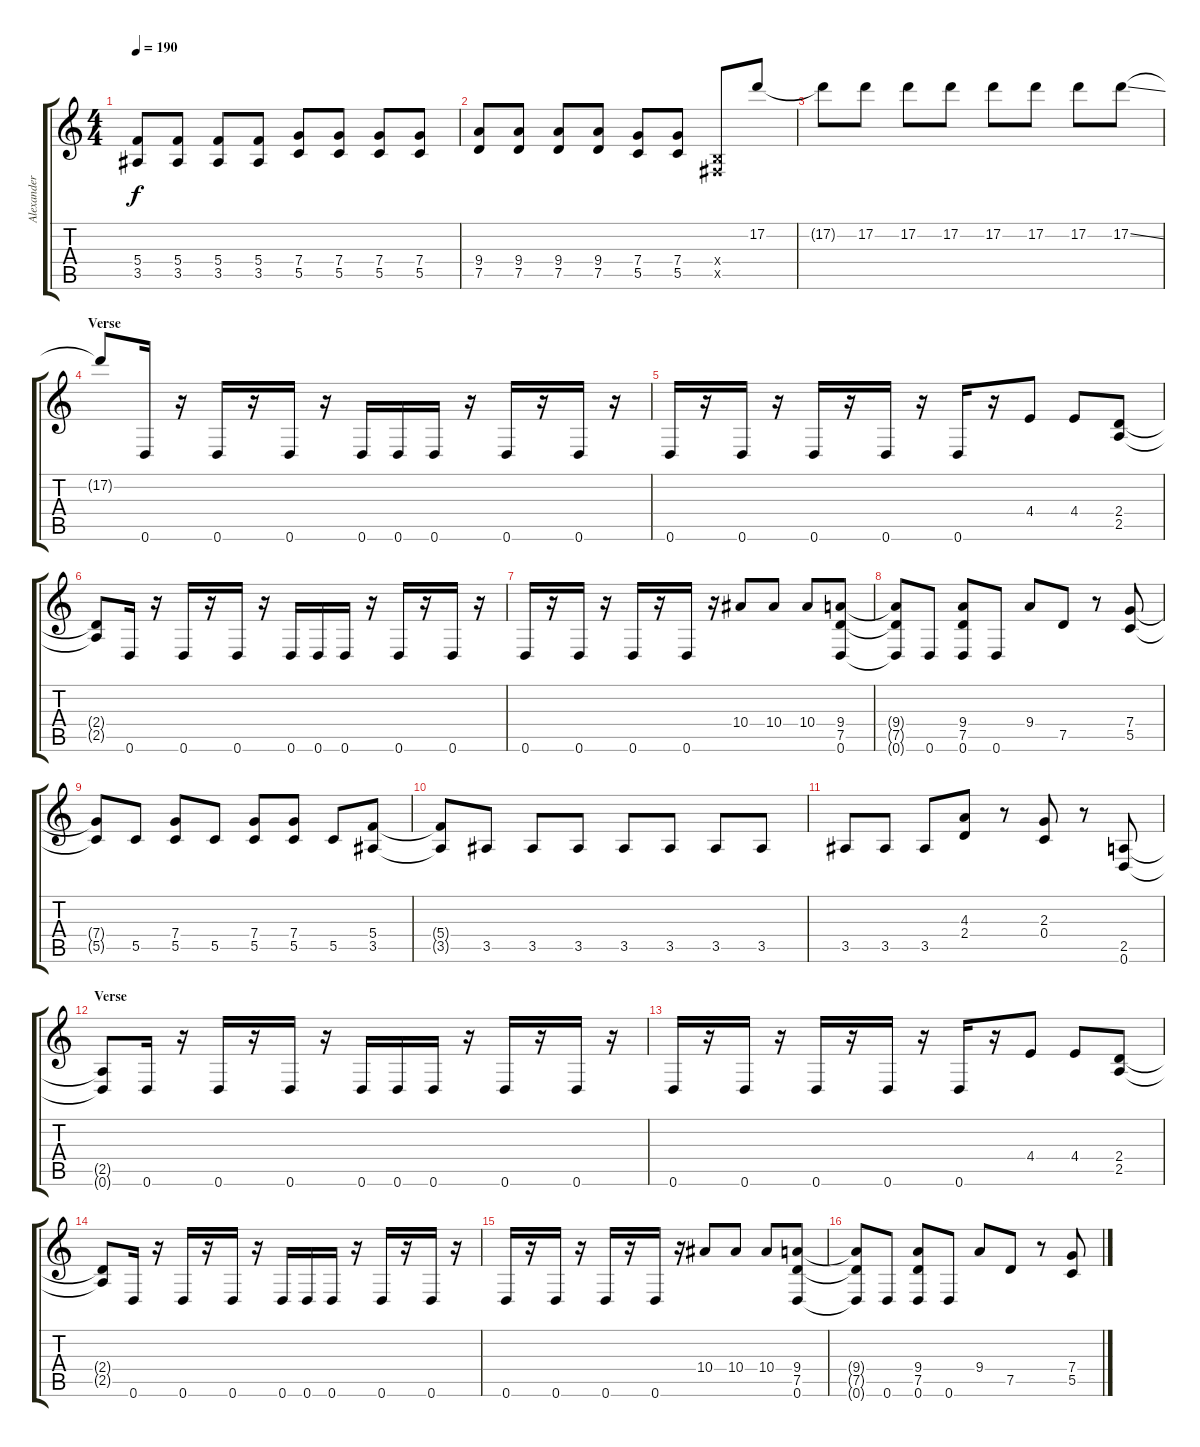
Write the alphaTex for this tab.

\track ("Alexander Kuoppala " "Alexander ") {instrument distortionguitar}
\staff {score tabs}
\tuning (D4 A3 F3 C3 G2 D2) {hide}
\ts (4 4)
\tempo 190
\clef g2
\ks c
(5.4{t} 3.5{t}).8{dy f} (5.4 3.5).8 (5.4 3.5).8 (5.4 3.5).8 (7.4 5.5).8 (7.4 5.5).8 (7.4 5.5).8 (7.4 5.5).8 |
(9.4 7.5).8 (9.4 7.5).8 (9.4 7.5).8 (9.4 7.5).8 (7.4 5.5).8 (7.4 5.5).8 (-1.4{x} -1.5{x}).8 17.2.8 |
17.2{t}.8 17.2.8 17.2.8 17.2.8 17.2.8 17.2.8 17.2.8 17.2{ss}.8 |
\section ("" "Verse")
17.2{t}.8 0.6.16 r.16 0.6.16 r.16 0.6.16 r.16 0.6.16 0.6.16 0.6.16 r.16 0.6.16 r.16 0.6.16 r.16 |
0.6.16 r.16 0.6.16 r.16 0.6.16 r.16 0.6.16 r.16 0.6.16 r.16 4.4.8 4.4.8 (2.4 2.5).8 |
(2.4{t} 2.5{t}).8 0.6.16 r.16 0.6.16 r.16 0.6.16 r.16 0.6.16 0.6.16 0.6.16 r.16 0.6.16 r.16 0.6.16 r.16 |
0.6.16 r.16 0.6.16 r.16 0.6.16 r.16 0.6.16 r.16 10.4.8 10.4.8 10.4.8 (9.4 7.5 0.6).8 |
(9.4{t} 7.5{t} 0.6{t}).8 0.6.8 (9.4 7.5 0.6).8 0.6.8 9.4.8 7.5.8 r.8 (7.4 5.5).8 |
(7.4{t} 5.5{t}).8 5.5.8 (7.4 5.5).8 5.5.8 (7.4 5.5).8 (7.4 5.5).8 5.5.8 (5.4 3.5).8 |
(5.4{t} 3.5{t}).8 3.5.8 3.5.8 3.5.8 3.5.8 3.5.8 3.5.8 3.5.8 |
3.5.8 3.5.8 3.5.8 (4.3 2.4).8 r.8 (2.3 0.4).8 r.8 (2.5 0.6).8 |
\section ("" "Verse")
(2.5{t} 0.6{t}).8 0.6.16 r.16 0.6.16 r.16 0.6.16 r.16 0.6.16 0.6.16 0.6.16 r.16 0.6.16 r.16 0.6.16 r.16 |
0.6.16 r.16 0.6.16 r.16 0.6.16 r.16 0.6.16 r.16 0.6.16 r.16 4.4.8 4.4.8 (2.4 2.5).8 |
(2.4{t} 2.5{t}).8 0.6.16 r.16 0.6.16 r.16 0.6.16 r.16 0.6.16 0.6.16 0.6.16 r.16 0.6.16 r.16 0.6.16 r.16 |
0.6.16 r.16 0.6.16 r.16 0.6.16 r.16 0.6.16 r.16 10.4.8 10.4.8 10.4.8 (9.4 7.5 0.6).8 |
(9.4{t} 7.5{t} 0.6{t}).8 0.6.8 (9.4 7.5 0.6).8 0.6.8 9.4.8 7.5.8 r.8 (7.4 5.5).8
